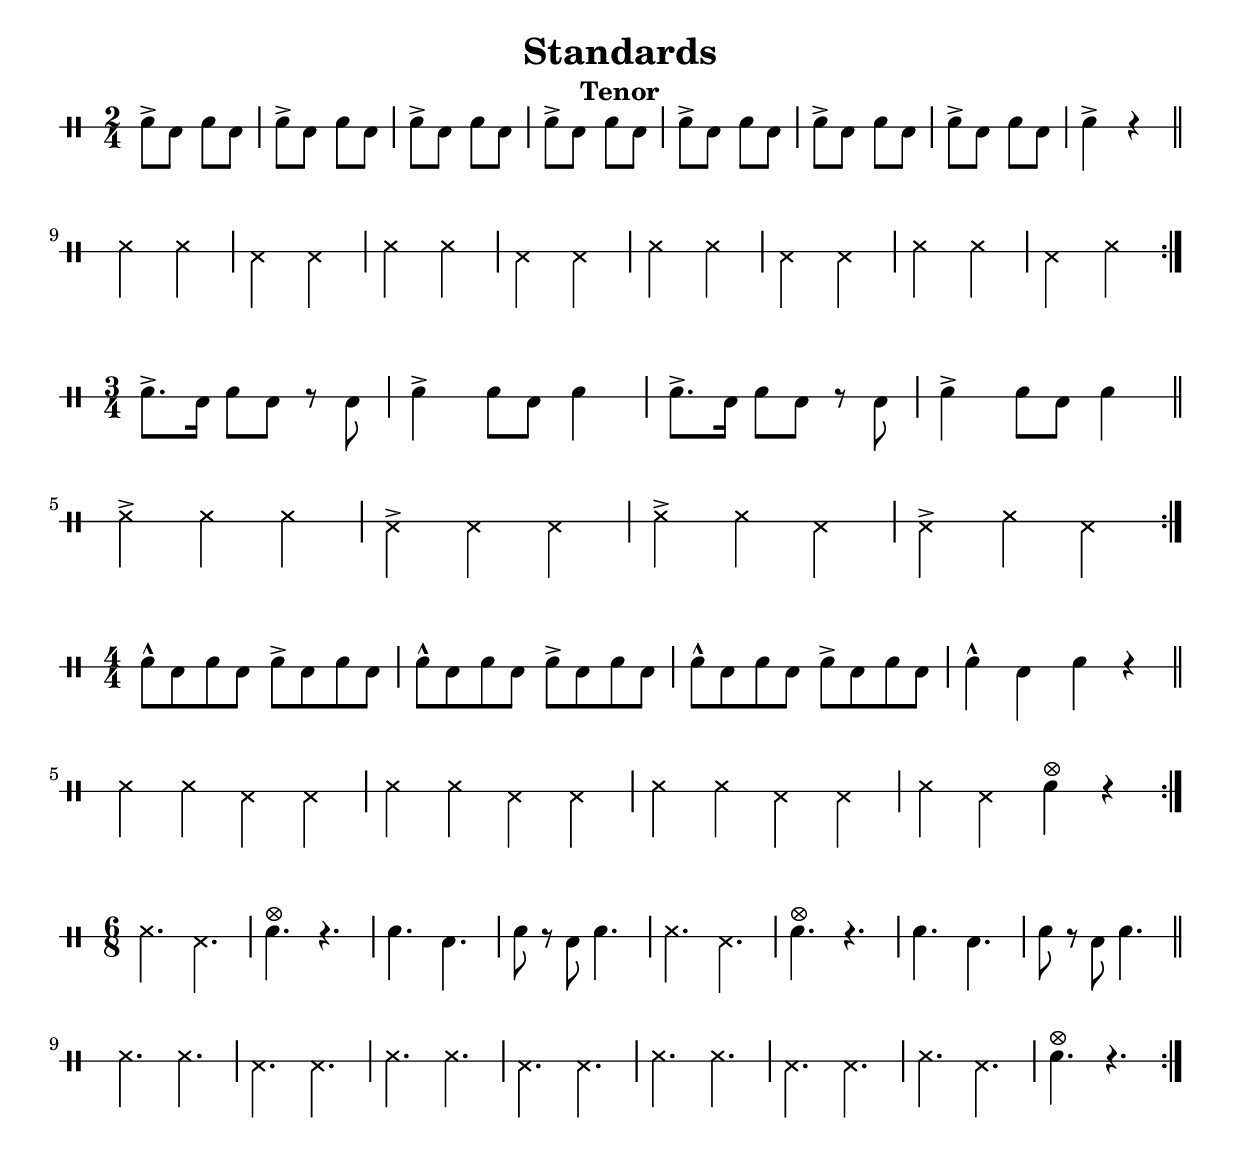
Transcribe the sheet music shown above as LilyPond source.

\version "2.18.2"

\include "lilydrum.ly"

\header {
	instrument = "Tenor"
	title = "Standards"
}

\score {
	\drums {
		\time 2/4

		\repeat volta 2 {
			d8-> g  d g |
			d8-> g  d g |
			d8-> g  d g |
			d8-> g  d g |
			d8-> g  d g |
			d8-> g  d g |
			d8-> g  d g |
			d4-> r  |
			\bar "||"
		\break
			\flourish {
				d4 d |
				g4 g |
				d4 d |
				g4 g |
				d4 d |
				g4 g |
				d4 d |
				g4 d |
			}
		}
	}

	\header {
		title = "2/4 Standards"
	}
}

\score {
	\drums {
		\time 3/4

		\repeat volta 2 {
			d8.-> g16 d8 g r g |
			d4-> d8 g d4 |
			d8.-> g16 d8 g r g |
			d4-> d8 g d4 |
			\bar "||"
		\break
			\flourish{
				d4-> d d |
				g4-> g g |
				d4-> d g |
				g4-> d g |
			}
		}
	}

	\header {
		title = "3/4 Standards"
	}
}

\score {
	\drums {
		\time 4/4

		\repeat volta 2 {
			d8-^ g d g d-> g d g |
			d8-^ g d g d-> g d g |
			d8-^ g d g d-> g d g |
			d4-^ g d r |
			\bar "||"
		\break
			\flourish {
				d4 d g g |
				d4 d g g |
				d4 d g g |
			}
			\flourish d4 \flourish g d^\splitTheFeather r |
		}
	}

	\header {
		title = "4/4 Standards"
	}
}

\score {
	\drums {
		\time 6/8

		\repeat volta 2 {
			\flourish d4. \flourish g |
			d^\splitTheFeather r |
			d g |
			d8 r8 g8 d4. |
			\flourish d4. \flourish g |
			d^\splitTheFeather r |
			d g |
			d8 r8 g8 d4. |
			\bar "||"
		\break
			\flourish {
				d4. d |
				g g |
				d d |
				g g |
				d d |
				g g |
				d g |
			}
			d^\splitTheFeather r |

		}
	}

	\header {
		title = "6/8 Standards"
	}
}
